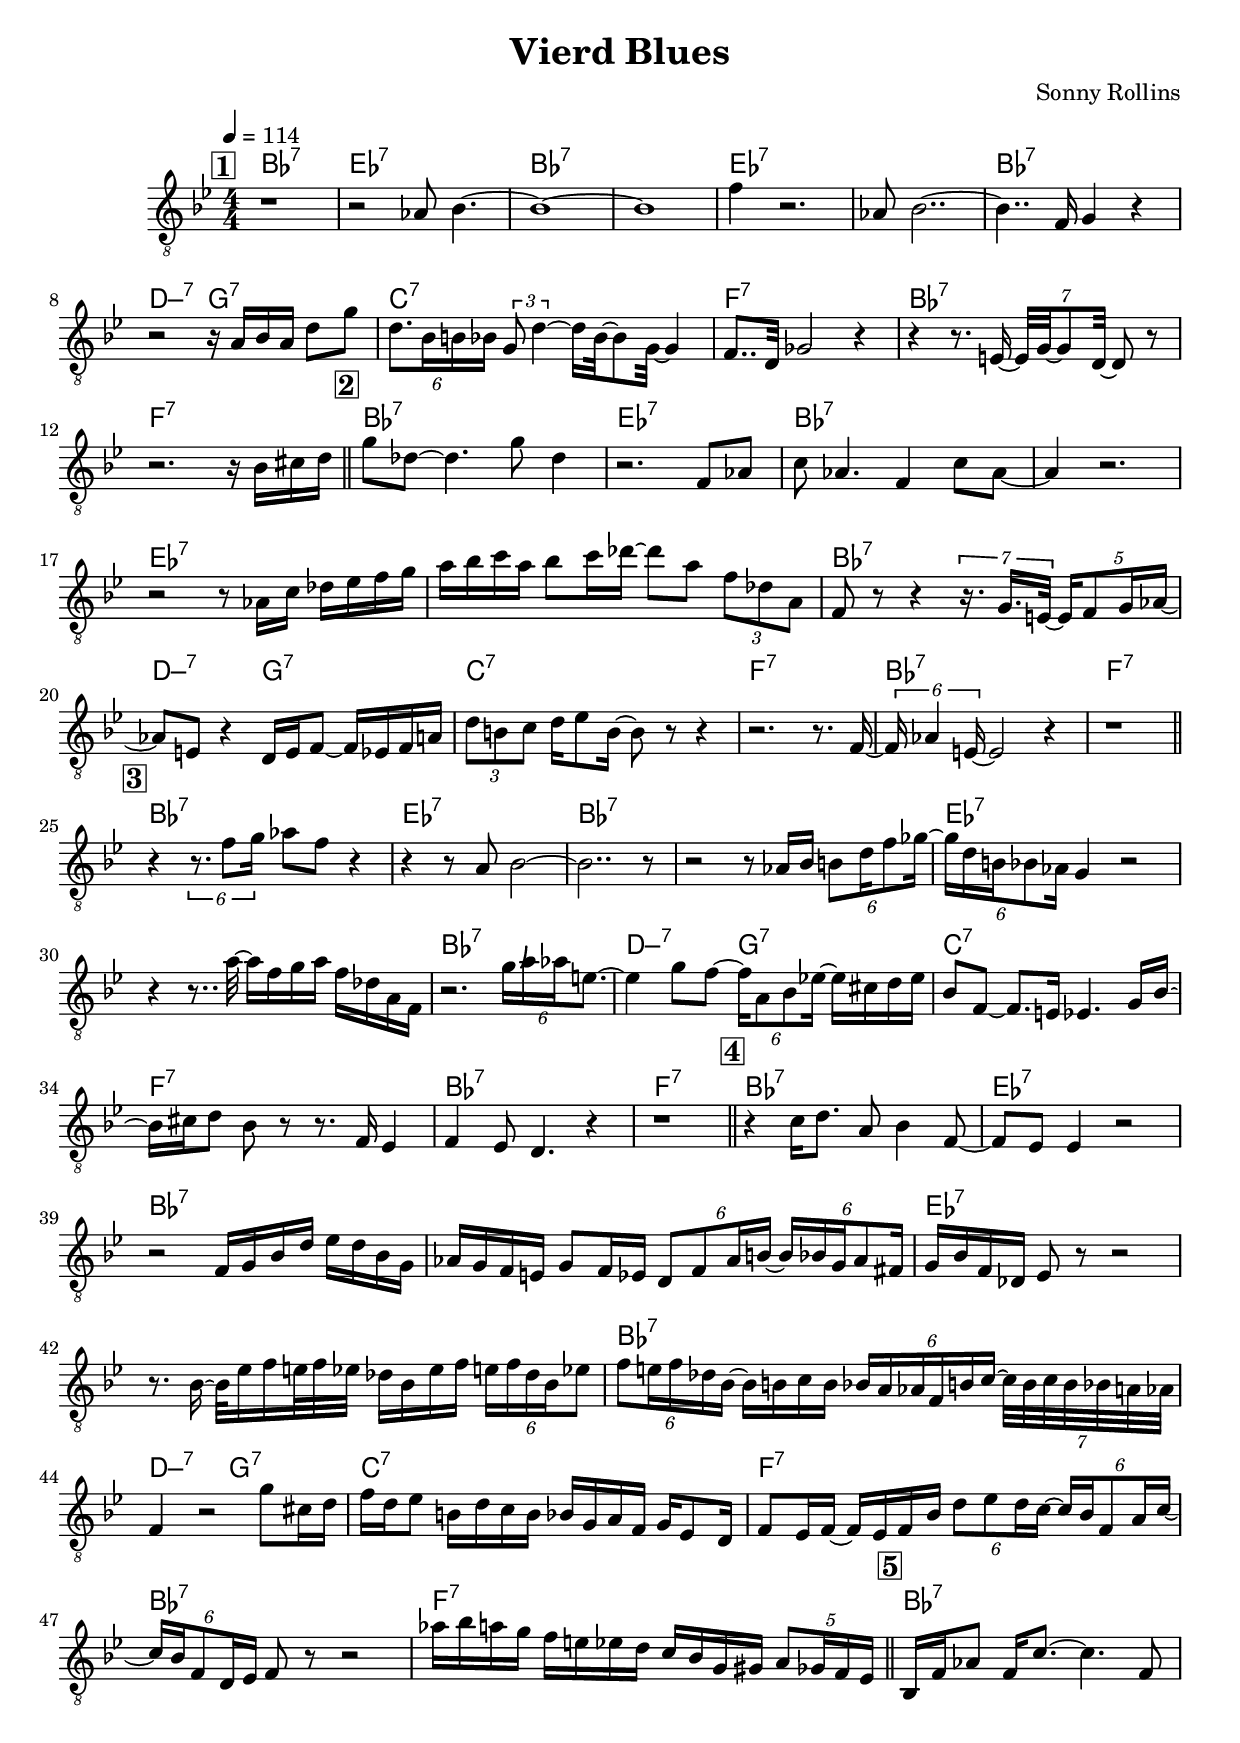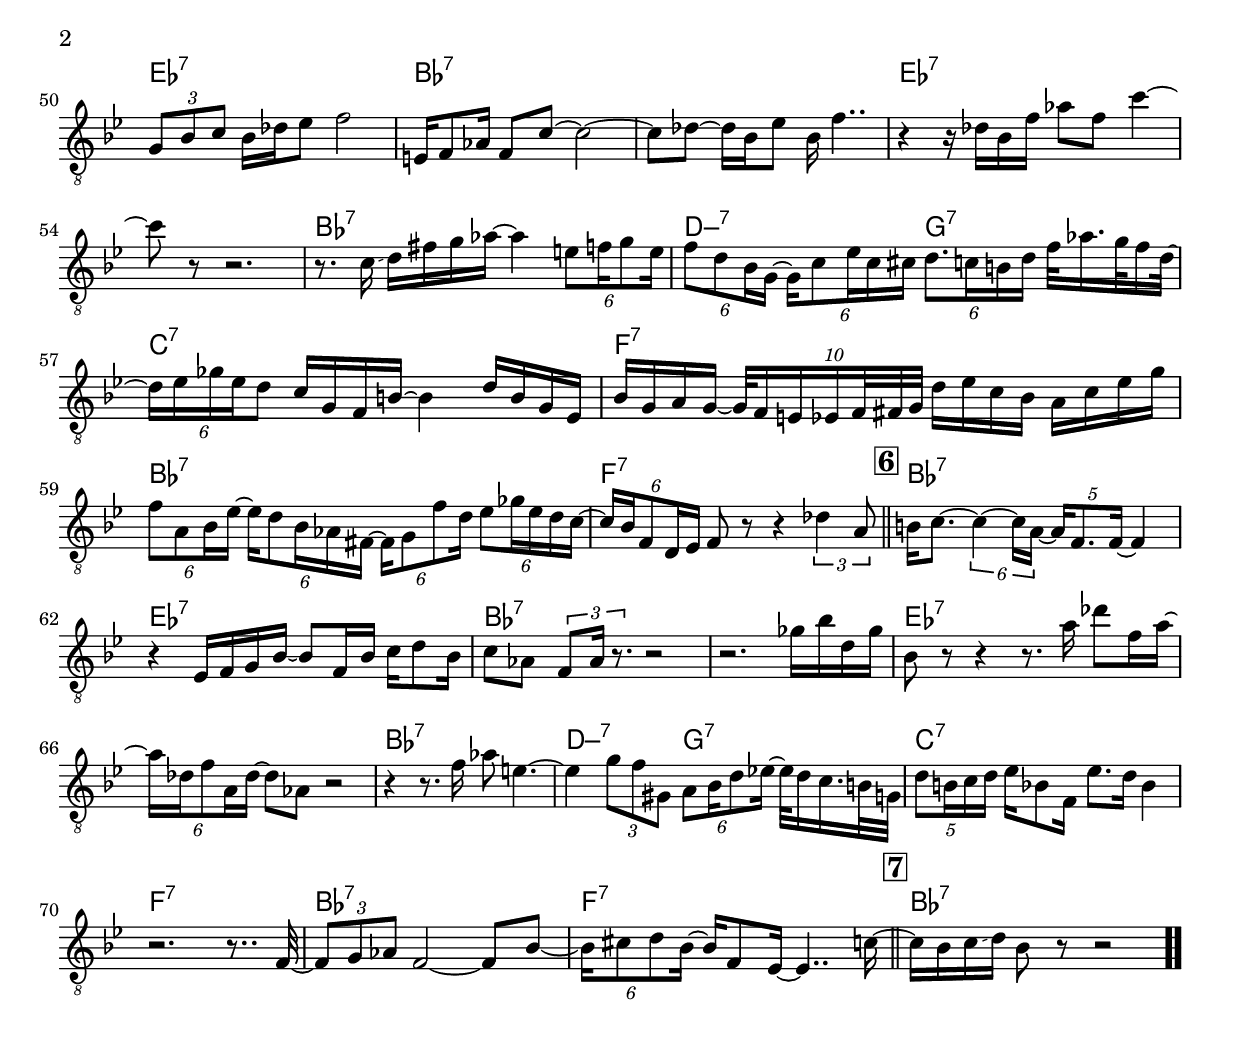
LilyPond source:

\version "2.13.2"

#(ly:set-option 'point-and-click #f)

\header {
  title = "Vierd Blues"
  composer = "Sonny Rollins"
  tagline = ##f
}
global =
{
    \override Staff.TimeSignature #'style = #'()
    \time 4/4
    \clef "treble_8"
    \key bes \major
    \override Rest #'direction = #'0
    \override MultiMeasureRest #'staff-position = #0
}
\score
{
<<
    \transpose c' c'

    \new ChordNames { \chords {
      \set majorSevenSymbol = \markup { "maj7" }
      \set minorChordModifier = \markup { \char ##x2013 }
      
      | bes1:7 | es1:7 | bes1:7 | s1 | es1:7 | s1 | bes1:7 | d2:min7 g2:7 
      | c1:7 | f1:7 | bes1:7 | f1:7 | bes1:7 | es1:7 | bes1:7 | s1 
      | es1:7 | s1 | bes1:7 | d2:min7 g2:7 | c1:7 | f1:7 | bes1:7 | f1:7 
      | bes1:7 | es1:7 | bes1:7 | s1 | es1:7 | s1 | bes1:7 | d2:min7 g2:7 
      | c1:7 | f1:7 | bes1:7 | f1:7 | bes1:7 | es1:7 | bes1:7 | s1 
      | es1:7 | s1 | bes1:7 | d2:min7 g2:7 | c1:7 | f1:7 | bes1:7 | f1:7 
      | bes1:7 | es1:7 | bes1:7 | s1 | es1:7 | s1 | bes1:7 | d2:min7 g2:7 
      | c1:7 | f1:7 | bes1:7 | f1:7 | bes1:7 | es1:7 | bes1:7 | s1 
      | es1:7 | s1 | bes1:7 | d2:min7 g2:7 | c1:7 | f1:7 | bes1:7 | f1:7 
      | bes1:7|
      }
      }

    \new Staff
    <<
    \transpose c' c'

    {
      \global
  		%\override Score.MetronomeMark #'transparent = ##t
  		%\override Score.MetronomeMark #'stencil = ##f
  		
  		\override HorizontalBracket #'direction = #UP
  		\override HorizontalBracket #'bracket-flare = #'(0 . 0)
  		
  		\override TextSpanner #'dash-fraction = #1.0
  		\override TextSpanner #'bound-details #'left #'text = \markup{ \concat{\draw-line #'(0 . -1.0) \draw-line #'(1.0 . 0) }}
  		\override TextSpanner #'bound-details #'right #'text = \markup{ \concat{ \draw-line #'(1.0 . 0) \draw-line #'(0 . -1.0) }}
          \set Score.markFormatter = #format-mark-box-numbers


      \tempo 4 = 114
      \set Score.currentBarNumber = #1
     
      \bar "||" \mark \default r1 
      | r2 aes8 bes4.~ 
      | bes1~ 
      | bes1 
      | f'4 r2. 
      | aes8 bes2..~ 
      | bes4.. f16 g4 r4 
      | r2 r16 a16 bes16 a16 d'8 g'8 
      | \tuplet 6/4 {d'8. bes16 b16 bes16} \tuplet 3/2 {g8 d'4~} d'16 bes32~ bes8 g32~ g4 
      | f8.. d32 ges2 r4 
      | r4 r8. e16~ \tuplet 7/8 {e32 g32~ g8 d32~} d8 r8 
      | r2. r16 bes16 cis'16 d'16 
      \bar "||" \mark \default g'8 des'8~ des'4. g'8 des'4 
      | r2. f8 aes8 
      | c'8 aes4. f4 c'8 aes8~ 
      | aes4 r2. 
      | r2 r8 aes16 c'16 des'16 es'16 f'16 g'16 
      | a'16 bes'16 c''16 a'16 bes'8 c''16 des''16~ des''8 a'8 \tuplet 3/2 {f'8 des'8 a8} 
      | f8 r8 r4 \tuplet 7/8 {r16. g16. e32~} \tuplet 5/4 {e16 f8 g16 aes16~} 
      | aes8 e8 r4 d16 e16 f8~ f16 es16 f16 a16 
      | \tuplet 3/2 {d'8 b8 c'8} d'16 es'8 b16~ b8 r8 r4 
      | r2. r8. f16~ 
      | \tuplet 6/4 {f16 aes4 e16~} e2 r4 
      | r1 
      \bar "||" \mark \default r4 \tuplet 6/4 {r8. f'8 g'16} aes'8 f'8 r4 
      | r4 r8 a8 bes2~ 
      | bes2.. r8 
      | r2 r8 aes16 bes16 \tuplet 6/4 {b8 d'16 f'8 ges'16~} 
      | \tuplet 6/4 {ges'16 d'16 b16 bes8 aes16} g4 r2 
      | r4 r8.. a'32~ a'16 f'16 g'16 a'16 f'16 des'16 a16 f16 
      | r2. \tuplet 6/4 {g'16\bendAfter #+4  a'16 aes'16 e'8.~} 
      | e'4 g'8 f'8~ \tuplet 6/4 {f'16 a8 bes8 es'16~} es'16 cis'16 d'16 es'16 
      | bes8 f8~ f8. e16 es4. g16 bes16~ 
      | bes16 cis'16 d'8 bes8 r8 r8. f16 es4 
      | f4 es8 d4. r4 
      | r1 
      \bar "||" \mark \default r4 c'16 d'8. a8 bes4 f8~ 
      | f8 es8 es4 r2 
      | r2 f16 g16 bes16 d'16 es'16 d'16 bes16 g16 
      | aes16 g16 f16 e16 g8 f16 es16 \tuplet 6/4 {d8 f8 aes16 b16~} \tuplet 6/4 {b16 bes16 g16\glissando  aes8 fis16} 
      | g16 bes16 f16 des16 es8 r8 r2 
      | r8. bes16~ bes32 es'16 f'16 e'32\glissando  f'32 es'32 des'16 bes16 es'16 f'16 \tuplet 6/4 {e'16\glissando  f'16 des'16 bes16 es'8} 
      | \tuplet 6/4 {f'8 e'16\glissando  f'16 des'16 bes16~} bes16 b16 c'16 b16 \tuplet 6/4 {bes16 a16 aes16 f16 b16 c'16~} \tuplet 7/8 {c'32 b32\glissando  c'32 b32 bes32 a32 aes32} 
      | f4 r2 g'8 cis'16 d'16 
      | f'16 d'16 es'8 b16 d'16 c'16 b16 bes16 g16 a16 f16 g16 es8 d16 
      | f8 es16 f16~ f16 es16 f16 bes16 \tuplet 6/4 {d'8 es'8 d'16 c'16~} \tuplet 6/4 {c'16 bes16 f8 a16 c'16~} 
      | \tuplet 6/4 {c'16 bes16 f8 d16 es16} f8 r8 r2 
      | aes'16 bes'16 a'16 g'16 f'16 e'16 es'16 d'16 c'16 bes16 g16 gis16 \tuplet 5/4 {a8 ges16 f16 es16} 
      \bar "||" \mark \default bes,16 f16 aes8 f16 c'8.~ c'4. f8 
      | \tuplet 3/2 {g8 bes8 c'8} bes16 des'16 es'8 f'2 
      | e16 f8 aes16 f8 c'8~ c'2~ 
      | c'8 des'8~ des'16 bes16 es'8 bes16 f'4.. 
      | r4 r16 des'16 bes16 f'16 aes'8 f'8 c''4~ 
      | c''8 r8 r2. 
      | r8. c'16\glissando  d'16 fis'16 g'16 aes'16~ aes'4 \tuplet 6/4 {e'8 f'16 g'8 e'16} 
      | \tuplet 6/4 {f'8 d'8 bes16 g16~} \tuplet 6/4 {g16 c'8 es'16 c'16 cis'16} \tuplet 6/4 {d'8. c'16 b16 d'16} f'32 aes'16. g'32 f'16 d'32~ 
      | \tuplet 6/4 {d'16 es'16 ges'16 es'16 d'8} c'16 g16 f16 b16~ b4 d'16 b16 g16 es16 
      | bes16 g16 a16 g16~ \tuplet 10/8 {g32 f16 e16 es16 f32 fis32 g32} d'16 es'16 c'16 bes16 a16 c'16 es'16 g'16 
      | \tuplet 6/4 {f'8 a8 bes16 es'16~} \tuplet 6/4 {es'16 d'8 bes16 aes16 fis16~} \tuplet 6/4 {fis16 g8 f'8 d'16} \tuplet 6/4 {es'8 ges'16 es'16 d'16 c'16~} 
      | \tuplet 6/4 {c'16 bes16 f8 d16 es16} f8 r8 r4 \tuplet 3/2 {des'4 a8} 
      \bar "||" \mark \default b16 c'8.~ \tuplet 6/4 {c'4~ c'16 a16~} \tuplet 5/4 {a16 f8. f16~} f4 
      | r4 es16 f16 g16 bes16~ bes8 f16 bes16 c'16 d'8 bes16 
      | c'8 aes8 \tuplet 3/2 {f8 aes16 r8.} r2 
      | r2. ges'16 bes'16 d'16 ges'16 
      | bes8 r8 r4 r8. a'16 des''8 f'16 a'16~ 
      | \tuplet 6/4 {a'16 des'16 f'8 a16 des'16~} des'8 aes8 r2 
      | r4 r8. f'16 aes'8 e'4.~ 
      | e'4 \tuplet 3/2 {g'8 f'8 gis8} \tuplet 6/4 {a8 bes16 d'8 es'16~} es'32 d'16 c'16. b32 g32 
      | \tuplet 5/4 {d'8 b16 c'16 d'16} es'16 bes8 f16 es'8. d'16 bes4 
      | r2. r8.. f32~ 
      | \tuplet 3/2 {f8 g8 aes8} f2~ f8 bes8~ 
      | \tuplet 6/4 {bes16 cis'8 d'8 bes16~} bes16 f8 es16~ es4.. c'16~ 
      \bar "||" \mark \default c'16 bes16 c'16\glissando  d'16 bes8 r8 r2\bar  ".."
    }
    >>
>>    
}
